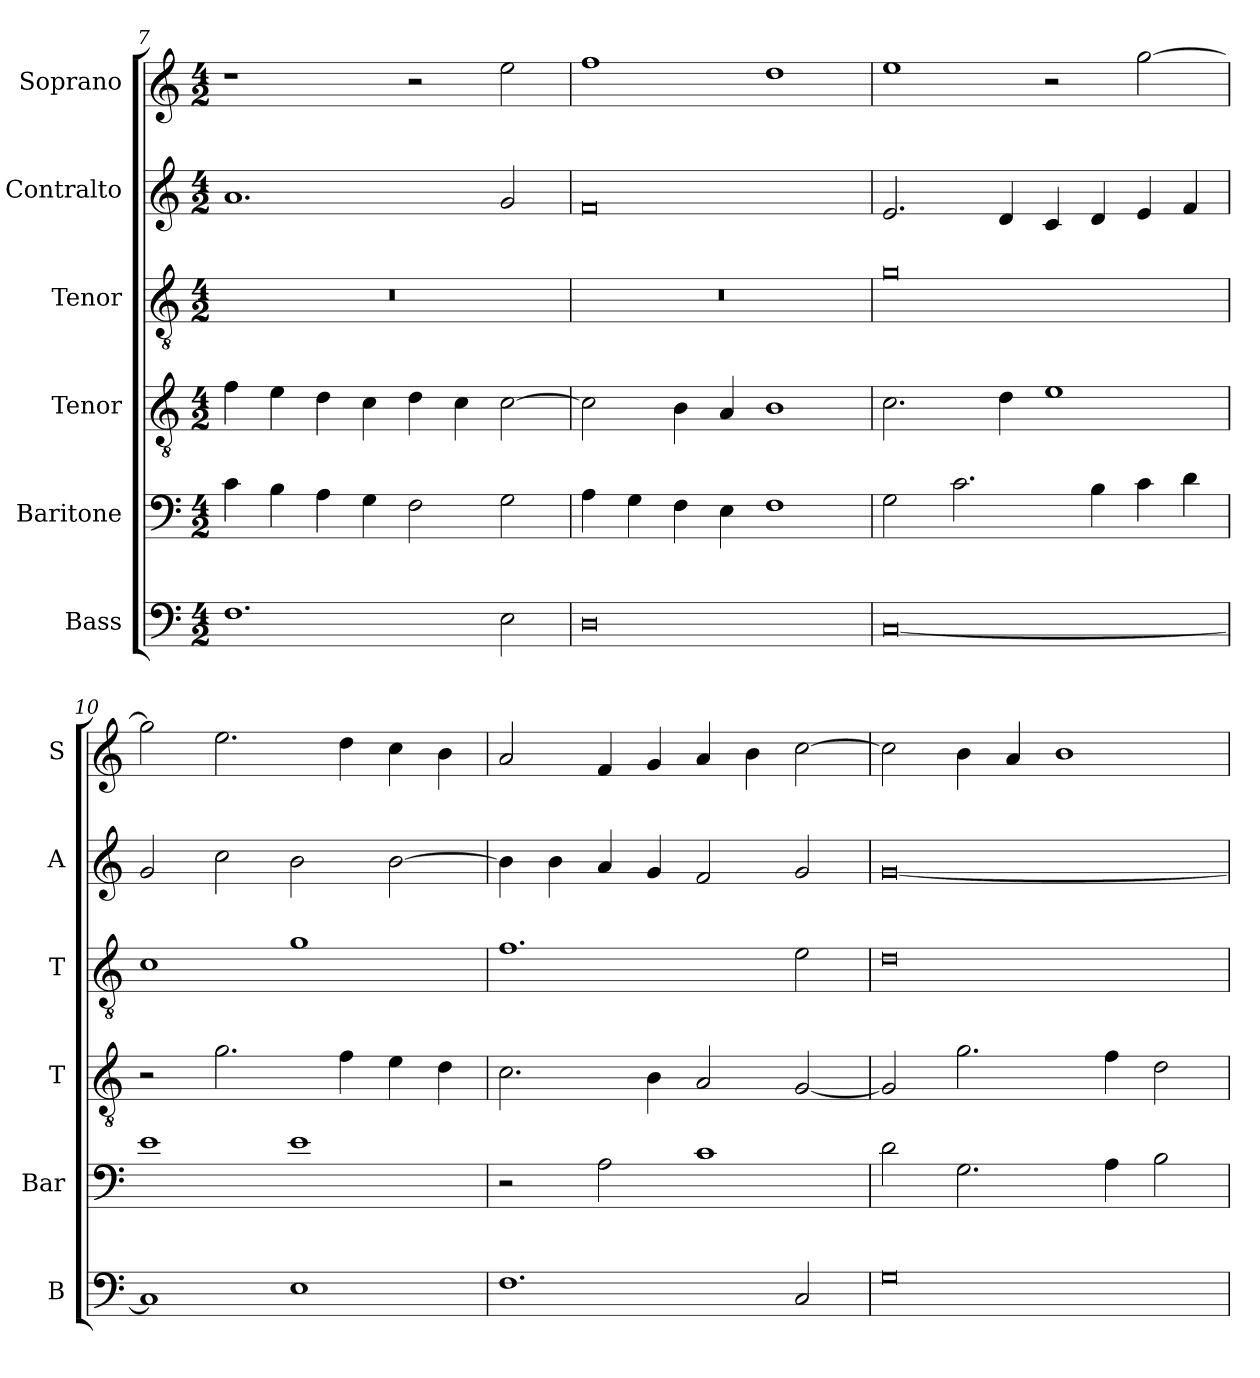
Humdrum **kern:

**kern	**kern	**kern	**kern	**kern	**kern
*part6	*part5	*part4	*part3	*part2	*part1
*staff6	*staff5	*staff4	*staff3	*staff2	*staff1
*I"Bass	*I"Baritone	*I"Tenor	*I"Tenor	*I"Contralto	*I"Soprano
*I'B	*I'Bar	*I'T	*I'T	*I'A	*I'S
*clefF4	*clefF4	*clefGv2	*clefGv2	*clefG2	*clefG2
*k[]	*k[]	*k[]	*k[]	*k[]	*k[]
*G:mix	*G:mix	*G:mix	*G:mix	*G:mix	*G:mix
*M4/2	*M4/2	*M4/2	*M4/2	*M4/2	*M4/2
=7	=7	=7	=7	=7	=7
1.F	4c	4f	0r	1.a	1r
.	4B	4e	.	.	.
.	4A	4d	.	.	.
.	4G	4c	.	.	.
.	2F	4d	.	.	2r
.	.	4c	.	.	.
2E	2G	[2c	.	2g	2ee
=8	=8	=8	=8	=8	=8
0D	4A	2c]	0r	0f	1ff
.	4G	.	.	.	.
.	4F	4B	.	.	.
.	4E	4A	.	.	.
.	1F	1B	.	.	1dd
=9	=9	=9	=9	=9	=9
[0C	2G	2.c	0g	2.e	1ee
.	2.c	.	.	.	.
.	.	4d	.	4d	.
.	.	1e	.	4c	2r
.	4B	.	.	4d	.
.	4c	.	.	4e	[2gg
.	4d	.	.	4f	.
=10	=10	=10	=10	=10	=10
1C]	1e	2r	1c	2g	2gg]
.	.	2.g	.	2cc	2.ee
1E	1e	.	1g	2b	.
.	.	4f	.	.	4dd
.	.	4e	.	[2b	4cc
.	.	4d	.	.	4b
=11	=11	=11	=11	=11	=11
1.F	2r	2.c	1.f	4b]	2a
.	.	.	.	4b	.
.	2A	.	.	4a	4f
.	.	4B	.	4g	4g
.	1c	2A	.	2f	4a
.	.	.	.	.	4b
2C	.	[2G	2e	2g	[2cc
=12	=12	=12	=12	=12	=12
0G	2d	2G]	0d	[0g	2cc]
.	2.G	2.g	.	.	4b
.	.	.	.	.	4a
.	.	.	.	.	1b
.	4A	4f	.	.	.
.	2B	2d	.	.	.
=	=	=	=	=	=
*-	*-	*-	*-	*-	*-
